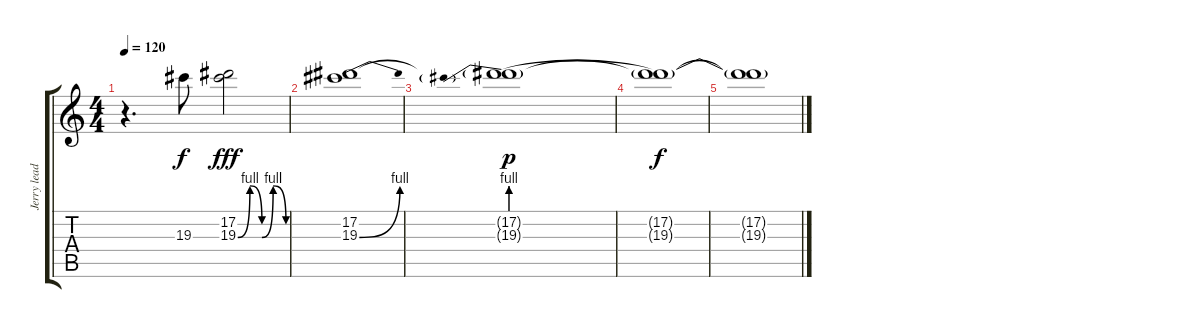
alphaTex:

\track ("Jerry lead" "Jerry lead") {instrument overdrivenguitar}
\staff {score tabs}
\tuning (Eb4 Bb3 Gb3 Db3 Ab2 Db2) {hide}
\ts (4 4)
\tempo 120
\clef g2
\ks c
r.4{d dy f} 19.3.8 (17.2 19.3{be (custom 0 0 15 4 30 0 44 4 60 0)}).2{dy fff} |
(17.2 19.3{be (bend 0 0 60 4)}).1 |
(17.2{t} 19.3{be (prebend 0 4 60 4) g}).1{dy p} |
(17.2{t} 19.3{t}).1{dy f volume 0} |
(17.2{t} 19.3{t}).1
